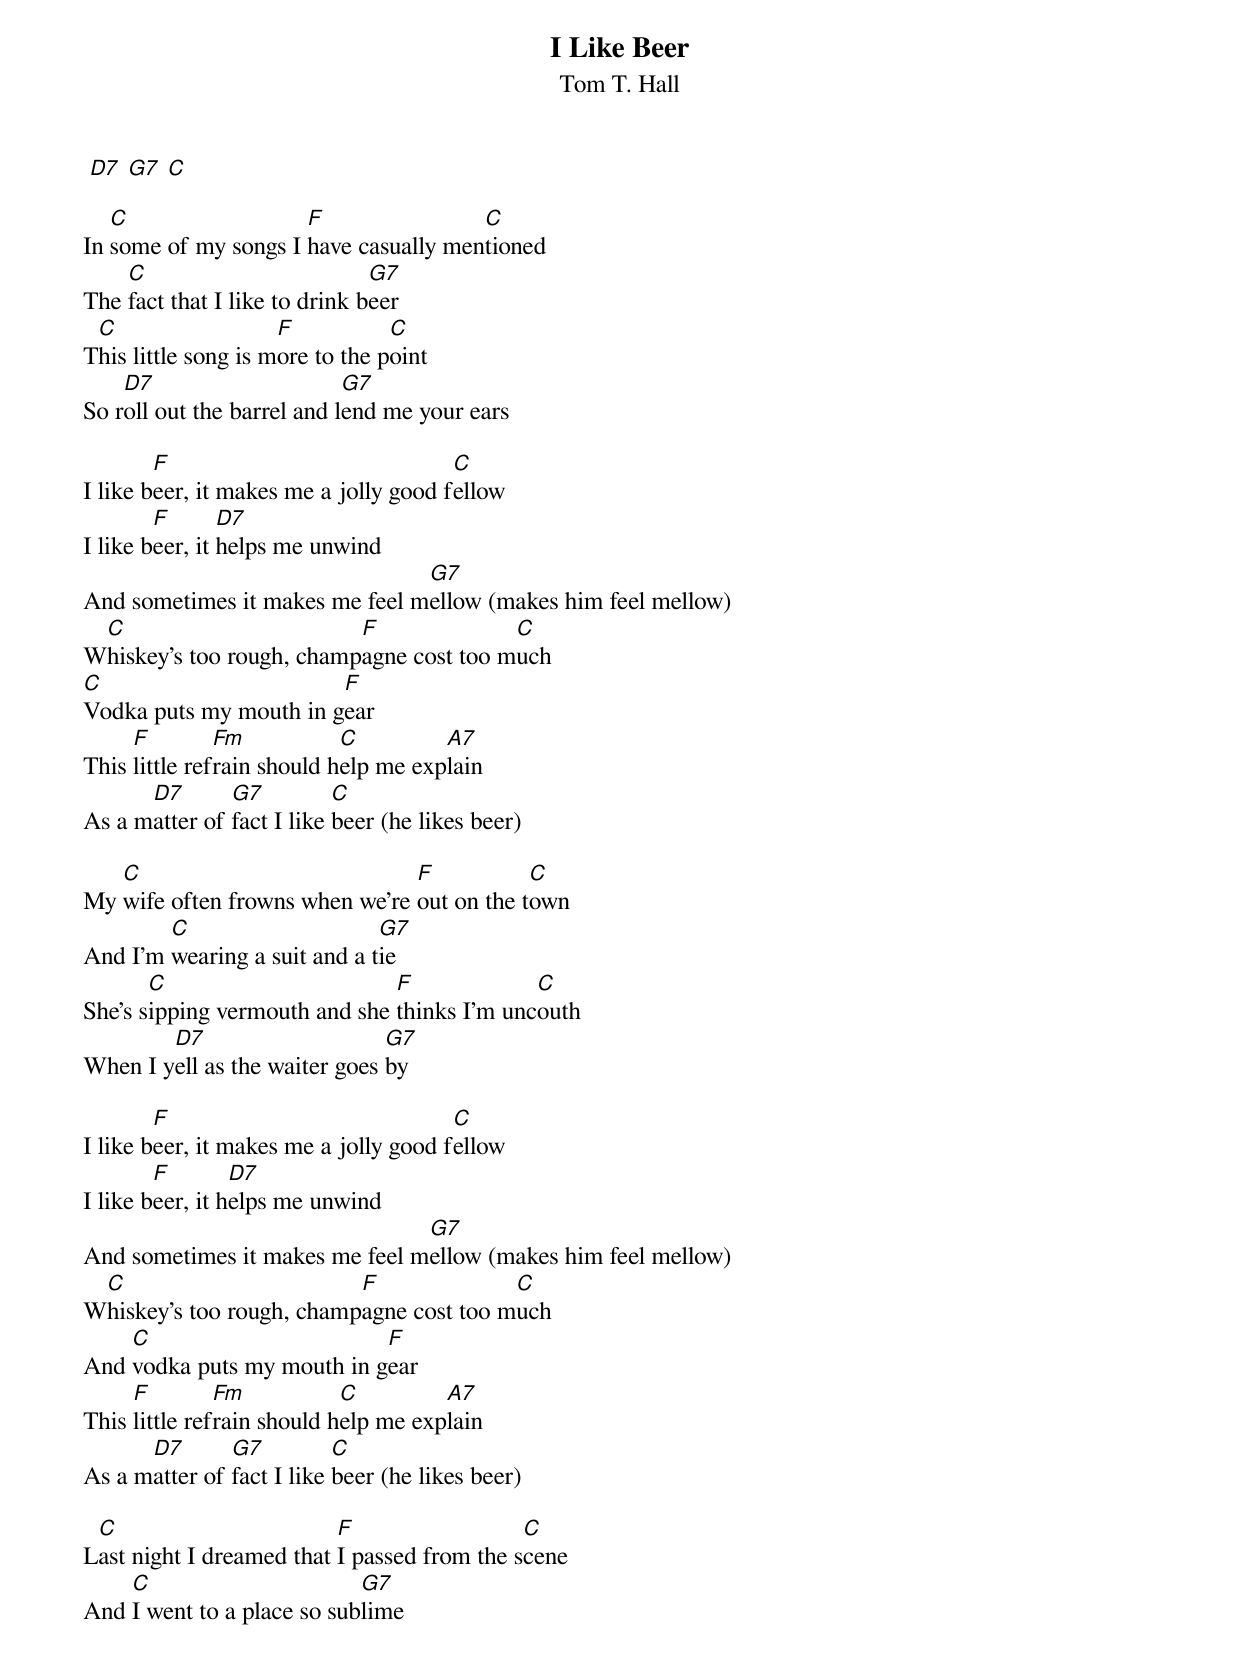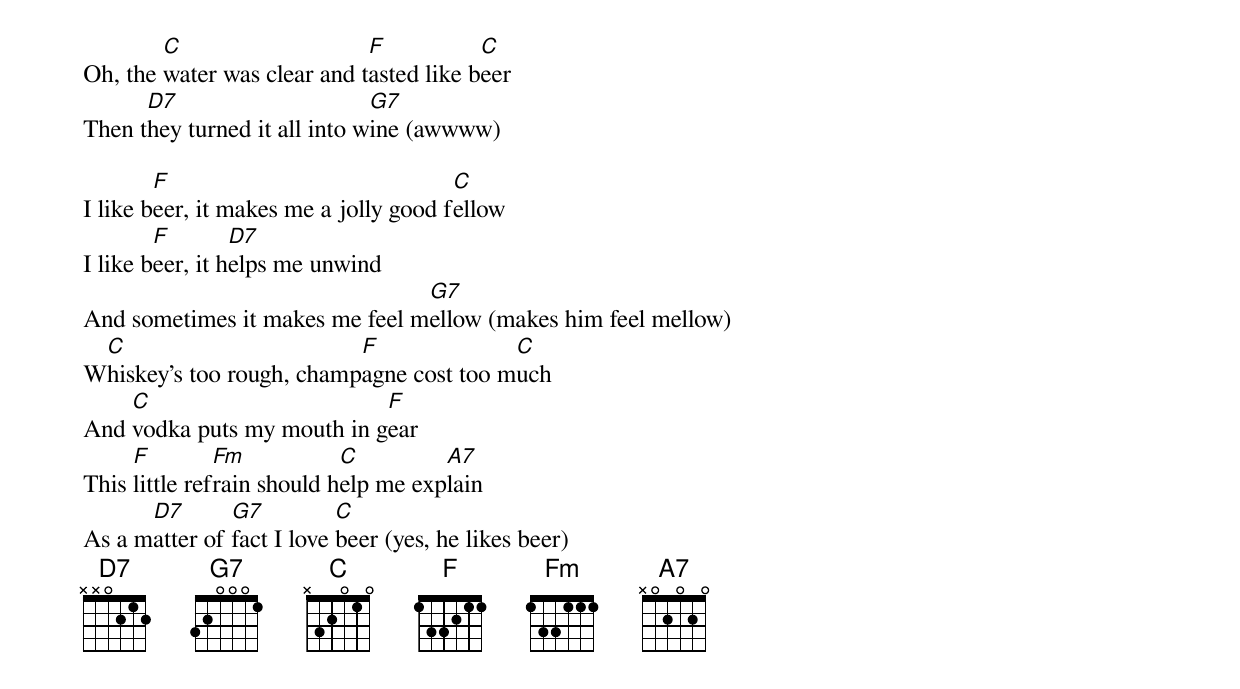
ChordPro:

{title: I Like Beer}
{subtitle: Tom T. Hall}

 [D7] [G7] [C]

In [C]some of my songs I [F]have casually men[C]tioned
The [C]fact that I like to drink b[G7]eer
T[C]his little song is m[F]ore to the p[C]oint
So r[D7]oll out the barrel and l[G7]end me your ears

I like b[F]eer, it makes me a jolly good f[C]ellow
I like b[F]eer, it [D7]helps me unwind
And sometimes it makes me feel m[G7]ellow (makes him feel mellow)
W[C]hiskey's too rough, champ[F]agne cost too m[C]uch
[C]Vodka puts my mouth in g[F]ear
This [F]little ref[Fm]rain should h[C]elp me exp[A7]lain
As a m[D7]atter of [G7]fact I like [C]beer (he likes beer)

My [C]wife often frowns when we're [F]out on the t[C]own
And I'm [C]wearing a suit and a t[G7]ie
She's s[C]ipping vermouth and she [F]thinks I'm unc[C]outh
When I y[D7]ell as the waiter goes [G7]by

I like b[F]eer, it makes me a jolly good f[C]ellow
I like b[F]eer, it h[D7]elps me unwind
And sometimes it makes me feel m[G7]ellow (makes him feel mellow)
W[C]hiskey's too rough, champ[F]agne cost too m[C]uch
And [C]vodka puts my mouth in g[F]ear
This [F]little ref[Fm]rain should h[C]elp me exp[A7]lain
As a m[D7]atter of [G7]fact I like [C]beer (he likes beer)

L[C]ast night I dreamed that [F]I passed from the s[C]cene
And [C]I went to a place so sub[G7]lime
Oh, the [C]water was clear and t[F]asted like b[C]eer
Then t[D7]hey turned it all into w[G7]ine (awwww)

I like b[F]eer, it makes me a jolly good f[C]ellow
I like b[F]eer, it h[D7]elps me unwind
And sometimes it makes me feel m[G7]ellow (makes him feel mellow)
W[C]hiskey's too rough, champ[F]agne cost too m[C]uch
And [C]vodka puts my mouth in g[F]ear
This [F]little ref[Fm]rain should h[C]elp me exp[A7]lain
As a m[D7]atter of [G7]fact I love [C]beer (yes, he likes beer)
